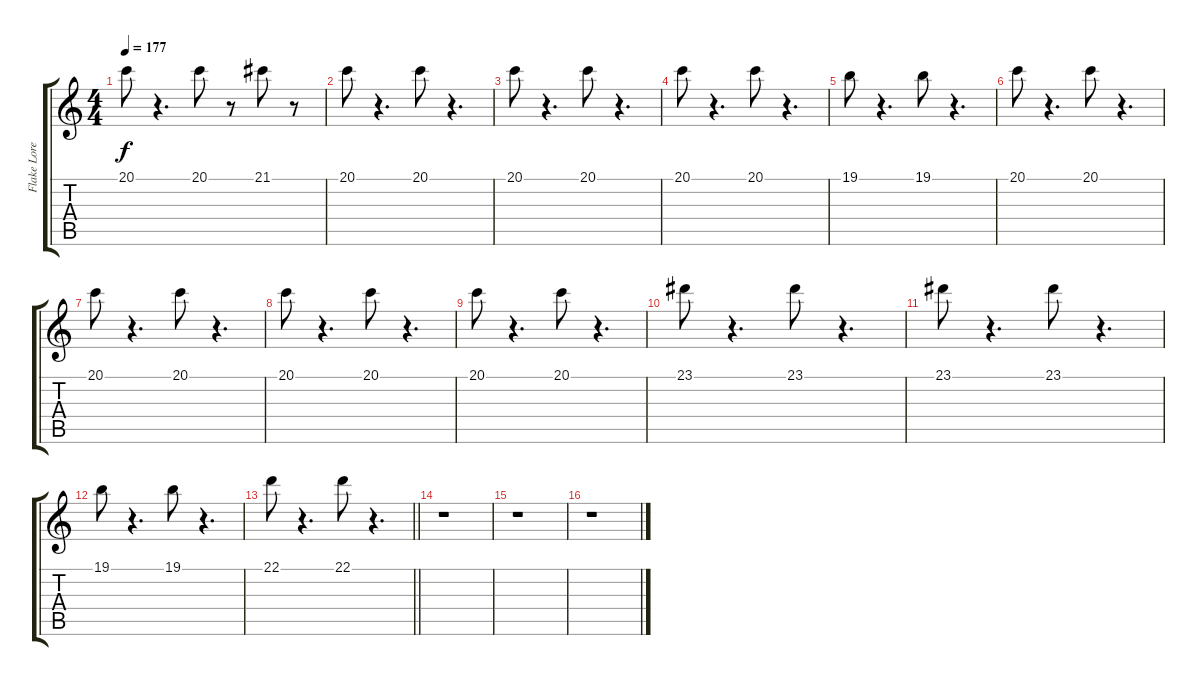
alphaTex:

\track ("Flake Lorenz [keyboard]" "Flake Lore") {instrument lead2sawtooth}
\staff {score tabs}
\tuning (E4 B3 G3 D3 A2 E2) {hide}
\ts (4 4)
\tempo 177
\clef g2
\ks c
20.1.8{dy f} r.4{d} 20.1.8 r.8 21.1.8 r.8 |
20.1.8 r.4{d} 20.1.8 r.4{d} |
20.1.8 r.4{d} 20.1.8 r.4{d} |
20.1.8 r.4{d} 20.1.8 r.4{d} |
19.1.8 r.4{d} 19.1.8 r.4{d} |
20.1.8 r.4{d} 20.1.8 r.4{d} |
20.1.8 r.4{d} 20.1.8 r.4{d} |
20.1.8 r.4{d} 20.1.8 r.4{d} |
20.1.8 r.4{d} 20.1.8 r.4{d} |
23.1.8 r.4{d} 23.1.8 r.4{d} |
23.1.8 r.4{d} 23.1.8 r.4{d} |
19.1.8 r.4{d} 19.1.8 r.4{d} |
\barLineRight lightlight
22.1.8 r.4{d} 22.1.8 r.4{d} |
\section ("" "")
r.1 |
r.1 |
r.1
